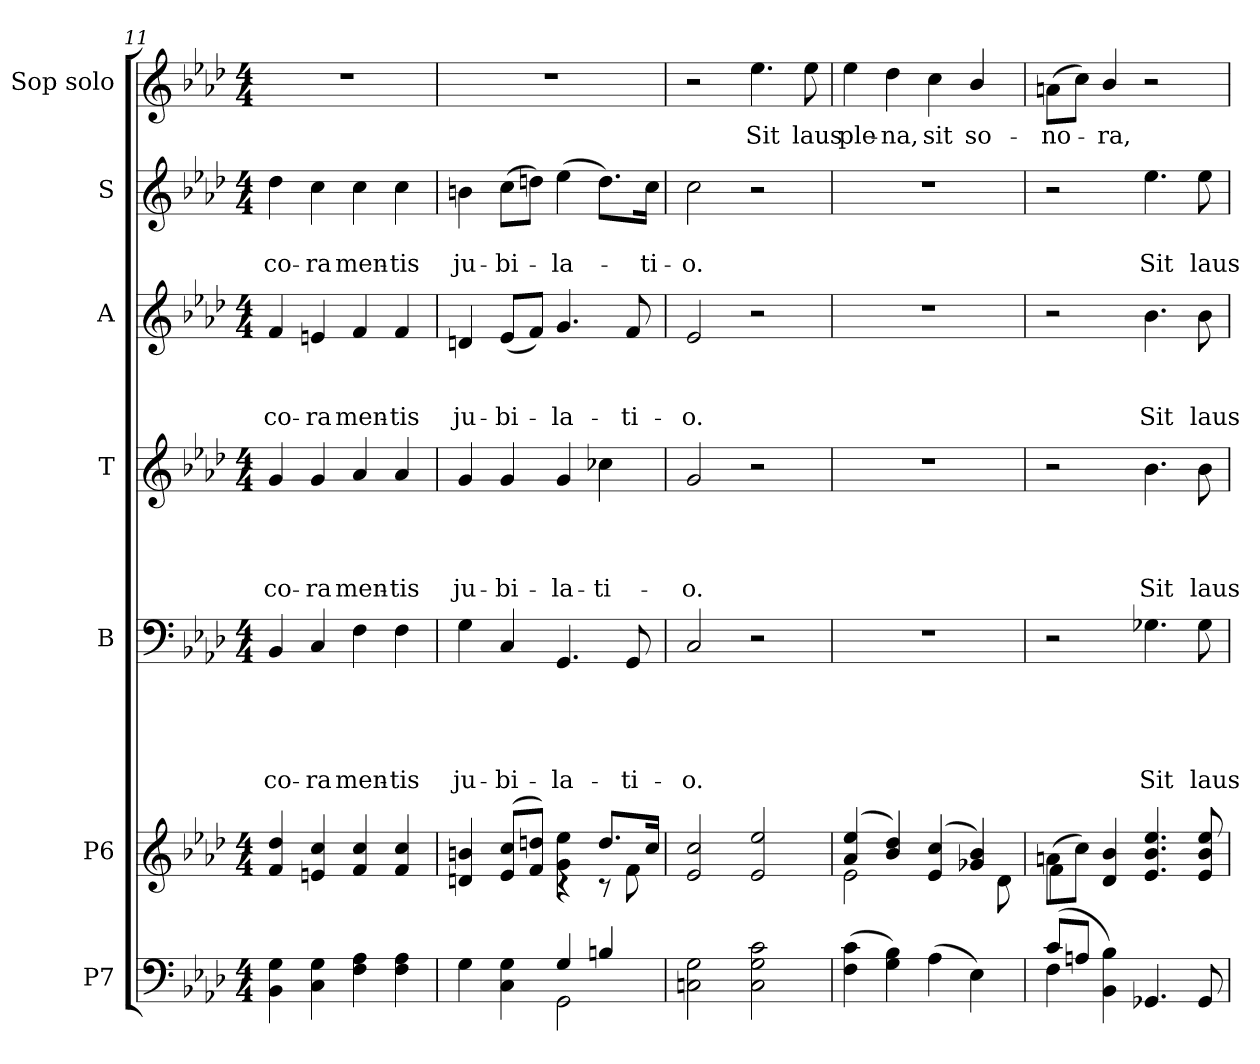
**kern	**kern	**kern	**text	**text	**text	**text	**text	**kern	**text	**text	**text	**text	**kern	**text	**text	**text	**kern	**text	**text	**kern	**text
*part7	*part6	*part5	*part5	*part5	*part5	*part5	*part5	*part4	*part4	*part4	*part4	*part4	*part3	*part3	*part3	*part3	*part2	*part2	*part2	*part1	*part1
*staff7	*staff6	*staff5	*staff5	*staff5	*staff5	*staff5	*staff5	*staff4	*staff4	*staff4	*staff4	*staff4	*staff3	*staff3	*staff3	*staff3	*staff2	*staff2	*staff2	*staff1	*staff1
*I"P7	*I"P6	*I"B	*	*	*	*	*	*I"T	*	*	*	*	*I"A	*	*	*	*I"S	*	*	*I"Sop solo	*
!!LO:PB:g=z
*clefF4	*clefG2	*clefF4	*	*	*	*	*	*clefG2	*	*	*	*	*clefG2	*	*	*	*clefG2	*	*	*clefG2	*
*k[b-e-a-d-]	*k[b-e-a-d-]	*k[b-e-a-d-]	*	*	*	*	*	*k[b-e-a-d-]	*	*	*	*	*k[b-e-a-d-]	*	*	*	*k[b-e-a-d-]	*	*	*k[b-e-a-d-]	*
*A-:	*A-:	*A-:	*	*	*	*	*	*A-:	*	*	*	*	*A-:	*	*	*	*A-:	*	*	*A-:	*
*M4/4	*M4/4	*M4/4	*	*	*	*	*	*M4/4	*	*	*	*	*M4/4	*	*	*	*M4/4	*	*	*M4/4	*
=11	=11	=11	=11	=11	=11	=11	=11	=11	=11	=11	=11	=11	=11	=11	=11	=11	=11	=11	=11	=11	=11
*^	*^	*	*	*	*	*	*	*	*	*	*	*	*	*	*	*	*	*	*	*	*
*	*	*	*^	*	*	*	*	*	*	*	*	*	*	*	*	*	*	*	*	*	*	*	*
!	!	!	!	!	!	!	!	!	!	!LO:LY:b	!	!	!	!	!LO:LY:b	!	!	!	!LO:LY:b	!	!	!LO:LY:b	!	!
4BB-\ 4G\	1ryy	4f/ 4dd-/	1ryy	1ryy	4BB-/	.	.	.	.	-co-	4g/	.	.	.	-co-	4f/	.	.	-co-	4dd-\	.	-co-	1r	.
!	!	!	!	!	!	!	!	!	!	!LO:LY:b	!	!	!	!	!LO:LY:b	!	!	!	!LO:LY:b	!	!	!LO:LY:b	!	!
4C\ 4G\	.	4en/ 4cc/	.	.	4C/	.	.	.	.	-ra	4g/	.	.	.	-ra	4en/	.	.	-ra	4cc\	.	-ra	.	.
!	!	!	!	!	!	!	!	!	!	!LO:LY:b	!	!	!	!	!LO:LY:b	!	!	!	!LO:LY:b	!	!	!LO:LY:b	!	!
4F\ 4A-\	.	4f/ 4cc/	.	.	4F\	.	.	.	.	men-	4a-/	.	.	.	men-	4f/	.	.	men-	4cc\	.	men-	.	.
!	!	!	!	!	!	!	!	!	!	!LO:LY:b	!	!	!	!	!LO:LY:b	!	!	!	!LO:LY:b	!	!	!LO:LY:b	!	!
4F\ 4A-\	.	4f/ 4cc/	.	.	4F\	.	.	.	.	-tis	4a-/	.	.	.	-tis	4f/	.	.	-tis	4cc\	.	-tis	.	.
=12	=12	=12	=12	=12	=12	=12	=12	=12	=12	=12	=12	=12	=12	=12	=12	=12	=12	=12	=12	=12	=12	=12	=12	=12
!	!	!	!	!	!	!	!	!	!	!LO:LY:b	!	!	!	!	!LO:LY:b	!	!	!	!LO:LY:b	!	!	!LO:LY:b	!	!
4G\	2ryy	4dn/ 4bn/	2ryy	1ryy	4G\	.	.	.	.	ju-	4g/	.	.	.	ju-	4dn/	.	.	ju-	4bn\	.	ju-	1r	.
!	!	!	!	!	!	!	!	!	!	!LO:LY:b	!	!	!	!	!LO:LY:b	!	!	!	!LO:LY:b	!	!	!LO:LY:b	!	!
4C\ 4G\	.	(<8e-/ 8cc/L	.	.	4C/	.	.	.	.	-bi-	4g/	.	.	.	-bi-	(<8e-/L	.	.	-bi-	(>8cc\L	.	-bi-	.	.
.	.	8f/ 8ddn/J)	.	.	.	.	.	.	.	.	.	.	.	.	.	8f/J)	.	.	.	8ddn\J)	.	.	.	.
!	!	!	!	!	!	!	!	!	!	!LO:LY:b	!	!	!	!	!LO:LY:b	!	!	!	!LO:LY:b	!	!	!LO:LY:b	!	!
4G/	2GG\	4g\ 4ee-\	4rc	.	4.GG/	.	.	.	.	-la-	4g/	.	.	.	-la-	4.g/	.	.	-la-	(>4ee-\	.	-la-	.	.
!	!	!	!	!	!	!	!	!	!	!	!	!	!	!	!LO:LY:b	!	!	!	!	!	!	!	!	!
4Bn/	.	8.dd/L	8rc	.	.	.	.	.	.	.	4cc-X\	.	.	.	-ti-	.	.	.	.	8.dd\L)	.	.	.	.
!	!	!	!	!	!	!	!	!	!	!LO:LY:b	!	!	!	!	!	!	!	!	!LO:LY:b	!	!	!	!	!
.	.	.	8f\	.	8GG/	.	.	.	.	-ti-	.	.	.	.	.	8f/	.	.	-ti-	.	.	.	.	.
!	!	!	!	!	!	!	!	!	!	!	!	!	!	!	!	!	!	!	!	!	!	!LO:LY:b	!	!
.	.	16cc/Jk	.	.	.	.	.	.	.	.	.	.	.	.	.	.	.	.	.	16cc\Jk	.	-ti-	.	.
=13	=13	=13	=13	=13	=13	=13	=13	=13	=13	=13	=13	=13	=13	=13	=13	=13	=13	=13	=13	=13	=13	=13	=13	=13
!	!	!	!	!	!	!	!	!	!	!LO:LY:b	!	!	!	!	!LO:LY:b	!	!	!	!LO:LY:b	!	!	!LO:LY:b	!	!
2Cni\ 2G\	1ryy	2e-/ 2cc/	1ryy	1ryy	2C/	.	.	.	.	-o.	2g/	.	.	.	-o.	2e-/	.	.	-o.	2cc\	.	-o.	2r	.
!	!	!	!	!	!	!	!	!	!	!	!	!	!	!	!	!	!	!	!	!	!	!	!	!LO:LY:b
2C\ 2G\ 2c\	.	2e-/ 2ee-/	.	.	2r	.	.	.	.	.	2r	.	.	.	.	2r	.	.	.	2r	.	.	4.ee-\	Sit
!	!	!	!	!	!	!	!	!	!	!	!	!	!	!	!	!	!	!	!	!	!	!	!	!LO:LY:b
.	.	.	.	.	.	.	.	.	.	.	.	.	.	.	.	.	.	.	.	.	.	.	8ee-\	laus
=14	=14	=14	=14	=14	=14	=14	=14	=14	=14	=14	=14	=14	=14	=14	=14	=14	=14	=14	=14	=14	=14	=14	=14	=14
!	!	!	!	!	!	!	!	!	!	!	!	!	!	!	!	!	!	!	!	!	!	!	!	!LO:LY:b
(>4F\ 4c\	1ryy	(>4a-/ 4ee-/	2e-\	1ryy	1r	.	.	.	.	.	1r	.	.	.	.	1r	.	.	.	1r	.	.	4ee-\	ple-
!	!	!	!	!	!	!	!	!	!	!	!	!	!	!	!	!	!	!	!	!	!	!	!	!LO:LY:b
4G\ 4B-\)	.	4b-/ 4dd-/)	.	.	.	.	.	.	.	.	.	.	.	.	.	.	.	.	.	.	.	.	4dd-\	-na,
!	!	!	!	!	!	!	!	!	!	!	!	!	!	!	!	!	!	!	!	!	!	!	!	!LO:LY:b
(>4A-\	.	(<4e-/ 4cc/	4.ryy	.	.	.	.	.	.	.	.	.	.	.	.	.	.	.	.	.	.	.	4cc\	sit
!	!	!	!	!	!	!	!	!	!	!	!	!	!	!	!	!	!	!	!	!	!	!	!	!LO:LY:b
4E-\)	.	4g-X/ 4b-/)	.	.	.	.	.	.	.	.	.	.	.	.	.	.	.	.	.	.	.	.	4b-/	so-
.	.	.	8d-\	.	.	.	.	.	.	.	.	.	.	.	.	.	.	.	.	.	.	.	.	.
=15	=15	=15	=15	=15	=15	=15	=15	=15	=15	=15	=15	=15	=15	=15	=15	=15	=15	=15	=15	=15	=15	=15	=15	=15
!	!	!	!	!	!	!	!	!	!	!	!	!	!	!	!	!	!	!	!	!	!	!	!	!LO:LY:b
(>8c/L	4F\	(>8an\L	4f\	1ryy	2r	.	.	.	.	.	2r	.	.	.	.	2r	.	.	.	2r	.	.	(>8an\L	-no-
8An/J	.	8cc\J)	.	.	.	.	.	.	.	.	.	.	.	.	.	.	.	.	.	.	.	.	8cc\J)	.
!	!	!	!	!	!	!	!	!	!	!	!	!	!	!	!	!	!	!	!	!	!	!	!	!LO:LY:b
4BB-\ 4B-\)	2.ryy	4d-/ 4b-/	2.ryy	.	.	.	.	.	.	.	.	.	.	.	.	.	.	.	.	.	.	.	4b-/	-ra,
!	!	!	!	!	!	!	!	!	!	!LO:LY:b	!	!	!	!	!LO:LY:b	!	!	!	!LO:LY:b	!	!	!LO:LY:b	!	!
4.GG-X/	.	4.e-/ 4.b-/ 4.ee-/	.	.	4.G-X\	.	.	.	.	Sit	4.b-\	.	.	.	Sit	4.b-\	.	.	Sit	4.ee-\	.	Sit	2r	.
!	!	!	!	!	!	!	!	!	!	!LO:LY:b	!	!	!	!	!LO:LY:b	!	!	!	!LO:LY:b	!	!	!LO:LY:b	!	!
8GG-/	.	8e-/ 8b-/ 8ee-/	.	.	8G-\	.	.	.	.	laus	8b-\	.	.	.	laus	8b-\	.	.	laus	8ee-\	.	laus	.	.
*v	*v	*	*	*	*	*	*	*	*	*	*	*	*	*	*	*	*	*	*	*	*	*	*	*
*	*v	*v	*v	*	*	*	*	*	*	*	*	*	*	*	*	*	*	*	*	*	*	*	*
=	=	=	=	=	=	=	=	=	=	=	=	=	=	=	=	=	=	=	=	=	=
*-	*-	*-	*-	*-	*-	*-	*-	*-	*-	*-	*-	*-	*-	*-	*-	*-	*-	*-	*-	*-	*-
